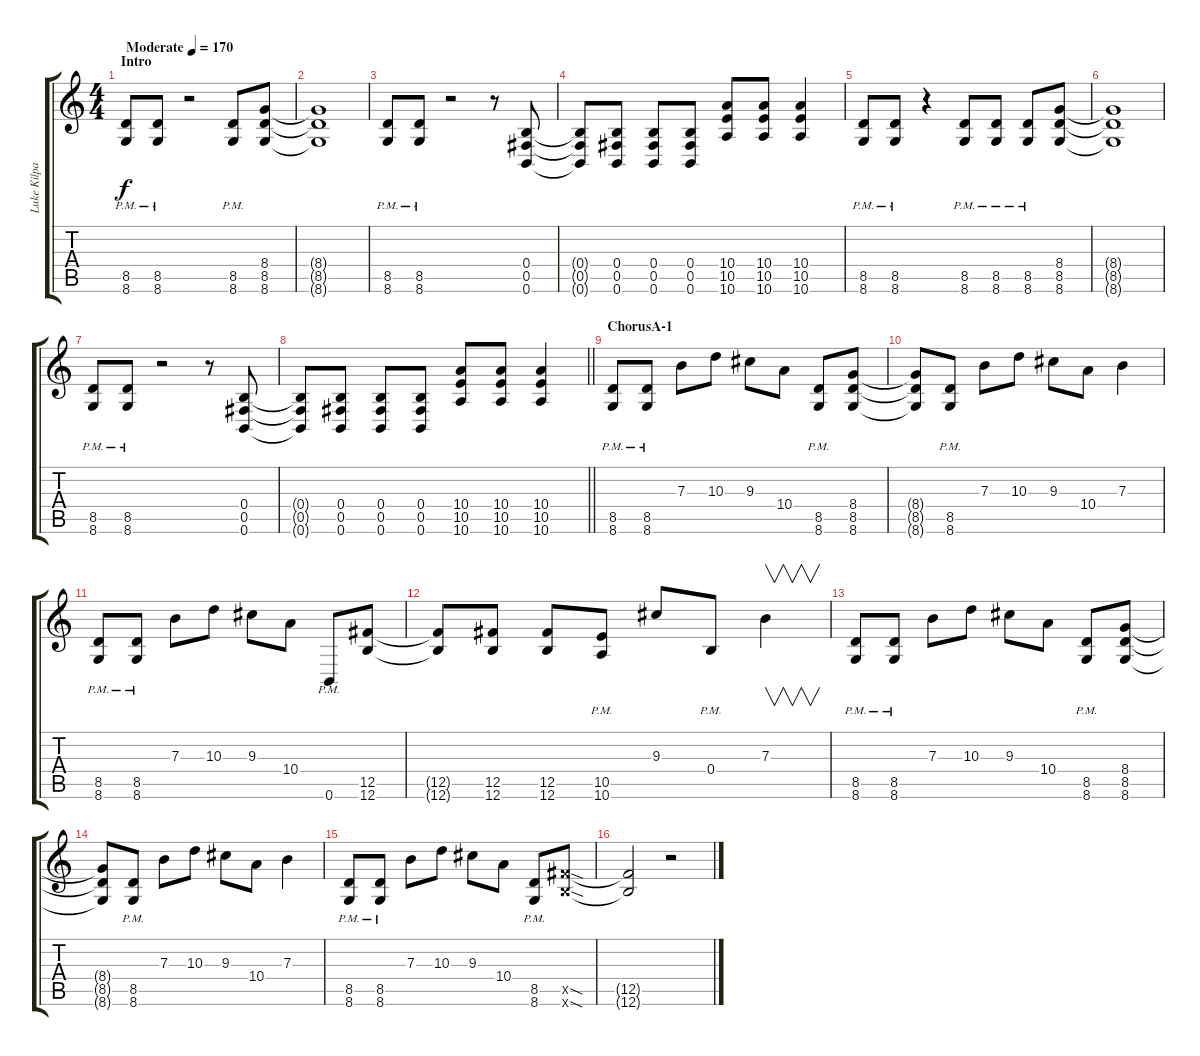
\track ("Luke Kilpatrick" "Luke Kilpa") {instrument distortionguitar}
\staff {score tabs}
\tuning (Db4 Ab3 E3 B2 Gb2 B1) {hide}
\ts (4 4)
\section ("" "Intro")
\tempo (170 "Moderate")
\clef g2
\ks c
(8.5{pm} 8.6{pm}).8{dy f instrument distortionguitar} (8.5{pm} 8.6{pm}).8 r.2 (8.5{pm} 8.6{pm}).8 (8.4 8.5 8.6).8 |
(8.4{t} 8.5{t} 8.6{t}).1 |
(8.5{pm} 8.6{pm}).8 (8.5{pm} 8.6{pm}).8 r.2 r.8 (0.4 0.5 0.6).8 |
(0.4{t} 0.5{t} 0.6{t}).8 (0.4 0.5 0.6).8 (0.4 0.5 0.6).8 (0.4 0.5 0.6).8 (10.4 10.5 10.6).8 (10.4 10.5 10.6).8 (10.4 10.5 10.6).4 |
(8.5{pm} 8.6{pm}).8 (8.5{pm} 8.6{pm}).8 r.4 (8.5{pm} 8.6{pm}).8 (8.5{pm} 8.6{pm}).8 (8.5{pm} 8.6{pm}).8 (8.4 8.5 8.6).8 |
(8.4{t} 8.5{t} 8.6{t}).1 |
(8.5{pm} 8.6{pm}).8 (8.5{pm} 8.6{pm}).8 r.2 r.8 (0.4 0.5 0.6).8 |
\barLineRight lightlight
(0.4{t} 0.5{t} 0.6{t}).8 (0.4 0.5 0.6).8 (0.4 0.5 0.6).8 (0.4 0.5 0.6).8 (10.4 10.5 10.6).8 (10.4 10.5 10.6).8 (10.4 10.5 10.6).4 |
\section ("" "ChorusA-1")
(8.5{pm} 8.6{pm}).8 (8.5{pm} 8.6{pm}).8 7.3.8 10.3.8 9.3.8 10.4.8 (8.5{pm} 8.6{pm}).8 (8.4 8.5 8.6).8 |
(8.4{t} 8.5{t} 8.6{t}).8 (8.5{pm} 8.6{pm}).8 7.3.8 10.3.8 9.3.8 10.4.8 7.3.4 |
(8.5{pm} 8.6{pm}).8 (8.5{pm} 8.6{pm}).8 7.3.8 10.3.8 9.3.8 10.4.8 0.6{pm}.8 (12.5 12.6).8 |
(12.5{t} 12.6{t}).8 (12.5 12.6).8 (12.5 12.6).8 (10.5{pm} 10.6{pm}).8 9.3.8 0.4{pm}.8 7.3.4{v} |
(8.5{pm} 8.6{pm}).8 (8.5{pm} 8.6{pm}).8 7.3.8 10.3.8 9.3.8 10.4.8 (8.5{pm} 8.6{pm}).8 (8.4 8.5 8.6).8 |
(8.4{t} 8.5{t} 8.6{t}).8 (8.5{pm} 8.6{pm}).8 7.3.8 10.3.8 9.3.8 10.4.8 7.3.4 |
(8.5{pm} 8.6{pm}).8 (8.5{pm} 8.6{pm}).8 7.3.8 10.3.8 9.3.8 10.4.8 (8.5{pm} 8.6{pm}).8 (12.5{sod x} 12.6{sod x}).8 |
(12.5{t} 12.6{t}).2 r.2
